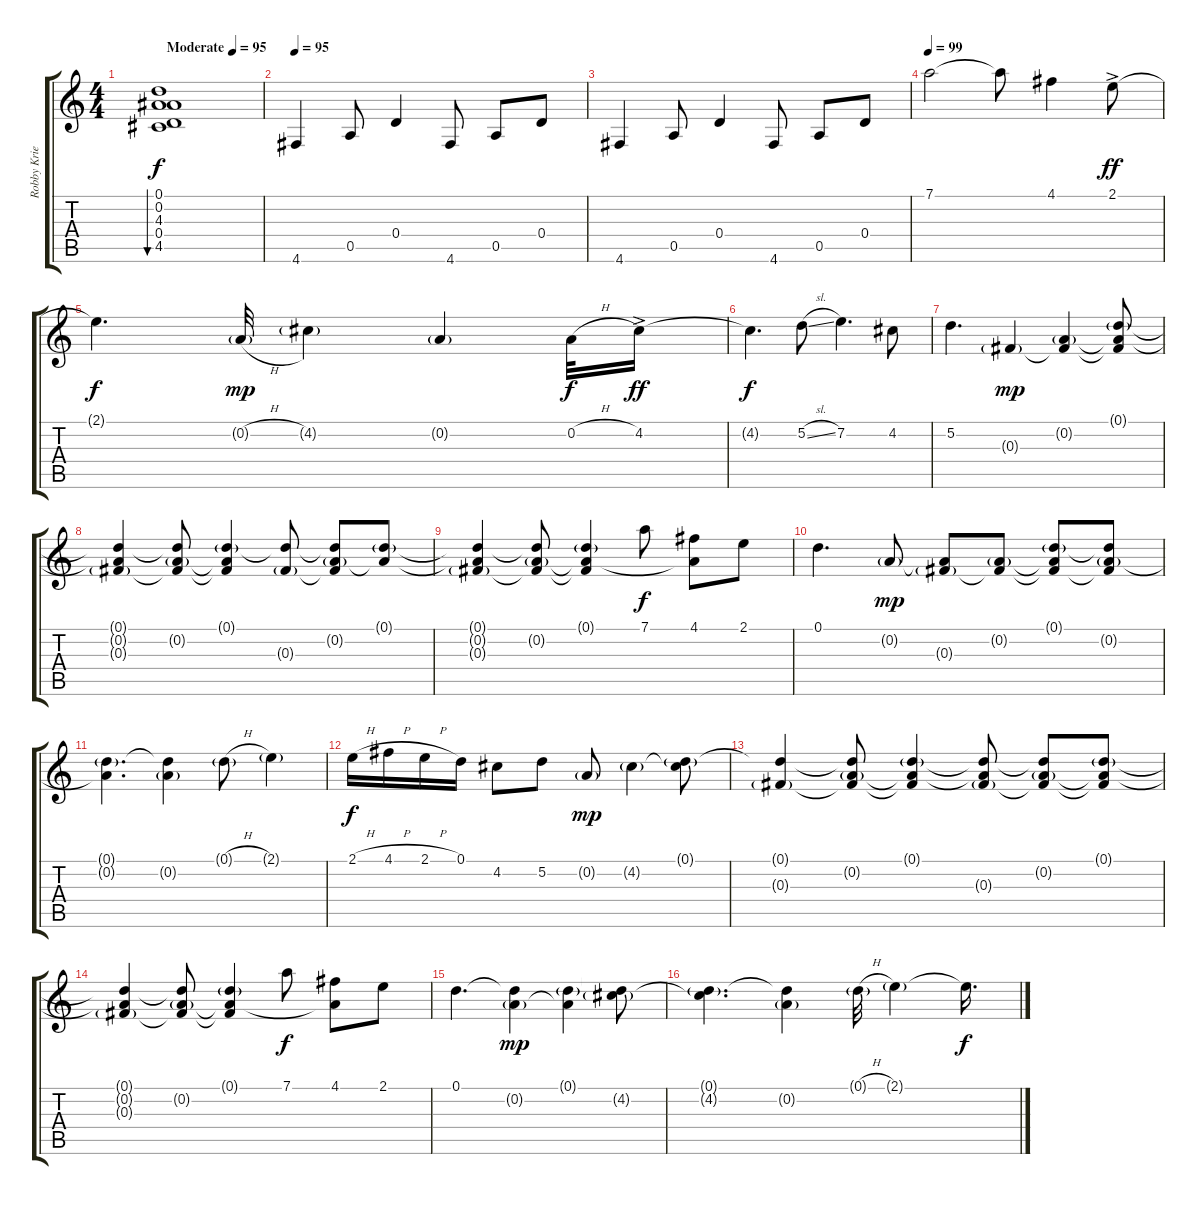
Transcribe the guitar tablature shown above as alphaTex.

\track ("Robby Krieger - Guitar" "Robby Krie") {instrument electricguitarjazz}
\staff {score tabs}
\tuning (D4 A3 Gb3 D3 A2 D2) {hide}
\ts (4 4)
\tempo (95 "Moderate")
\tempo 85
\tempo (95 "Moderate")
\clef g2
\ks c
(0.1 0.2 4.3 0.4 4.5).1{bu 480 dy f instrument electricguitarjazz} |
\tempo 95
4.6.4 0.5.8 0.4.4 4.6.8 0.5.8 0.4.8 |
4.6.4 0.5.8 0.4.4 4.6.8 0.5.8 0.4.8 |
\tempo 99
7.1.2 7.1{t}.8 4.1.4 2.1{ac}.8{dy ff} |
2.1{t}.4{d dy f} 0.2{h g}.32{dy mp} 4.2{g}.4 0.2{g}.4 0.2{h}.32{dy f} 4.2{ac}.16{dy ff} |
4.2{t}.4{d dy f} 5.2{sl}.8 7.2.4{d} 4.2.8 |
5.2.4{d} 0.3{g}.4{dy mp} (0.2{g} 0.3{t}).4 (0.1{g} 0.2{t} 0.3{t}).8 |
(0.1{t} 0.2{t} 0.3{g}).4 (0.1{t} 0.2{g} 0.3{t}).8 (0.1{g} 0.2{t} 0.3{t}).4 (0.1{t} 0.3{g}).8 (0.1{t} 0.2{g} 0.3{t}).8 (0.1{g} 0.2{t}).8 |
(0.1{t} 0.2{t} 0.3{g}).4 (0.1{t} 0.2{g} 0.3{t}).8 (0.1{g} 0.2{t} 0.3{t}).4 7.1.8{dy f} (4.1 0.2{t}).8 2.1.8 |
0.1.4{d} 0.2{g}.8{dy mp} (0.2{t} 0.3{g}).8 (0.2{g} 0.3{t}).8 (0.1{g} 0.2{t} 0.3{t}).8 (0.1{t} 0.2{g} 0.3{t}).8 |
(0.1{g} 0.2{t}).4{d} (0.1{t} 0.2{g}).4 0.1{h g}.8 2.1{g}.4 |
2.1{h}.16{dy f} 4.1{h}.16 2.1{h}.16 0.1.16 4.2.8 5.2.8 0.2{g}.8{dy mp} 4.2{g}.4 (0.1{g} 4.2{t}).8 |
(0.1{t} 0.3{g}).4 (0.1{t} 0.2{g} 0.3{t}).8 (0.1{g} 0.2{t} 0.3{t}).4 (0.1{t} 0.2{t} 0.3{g}).8 (0.1{t} 0.2{g} 0.3{t}).8 (0.1{g} 0.2{t} 0.3{t}).8 |
(0.1{t} 0.2{t} 0.3{g}).4 (0.1{t} 0.2{g} 0.3{t}).8 (0.1{g} 0.2{t} 0.3{t}).4 7.1.8{dy f} (4.1 0.2{t}).8 2.1.8 |
0.1.4{d} (0.1{t} 0.2{g}).4{dy mp} (0.1{g} 0.2{t}).4 (0.1{t} 4.2{g}).8 |
(0.1{g} 4.2{t}).4{d} (0.1{t} 0.2{g}).4 0.1{h g}.32 2.1{g}.4 2.1{t}.16{d dy f}
